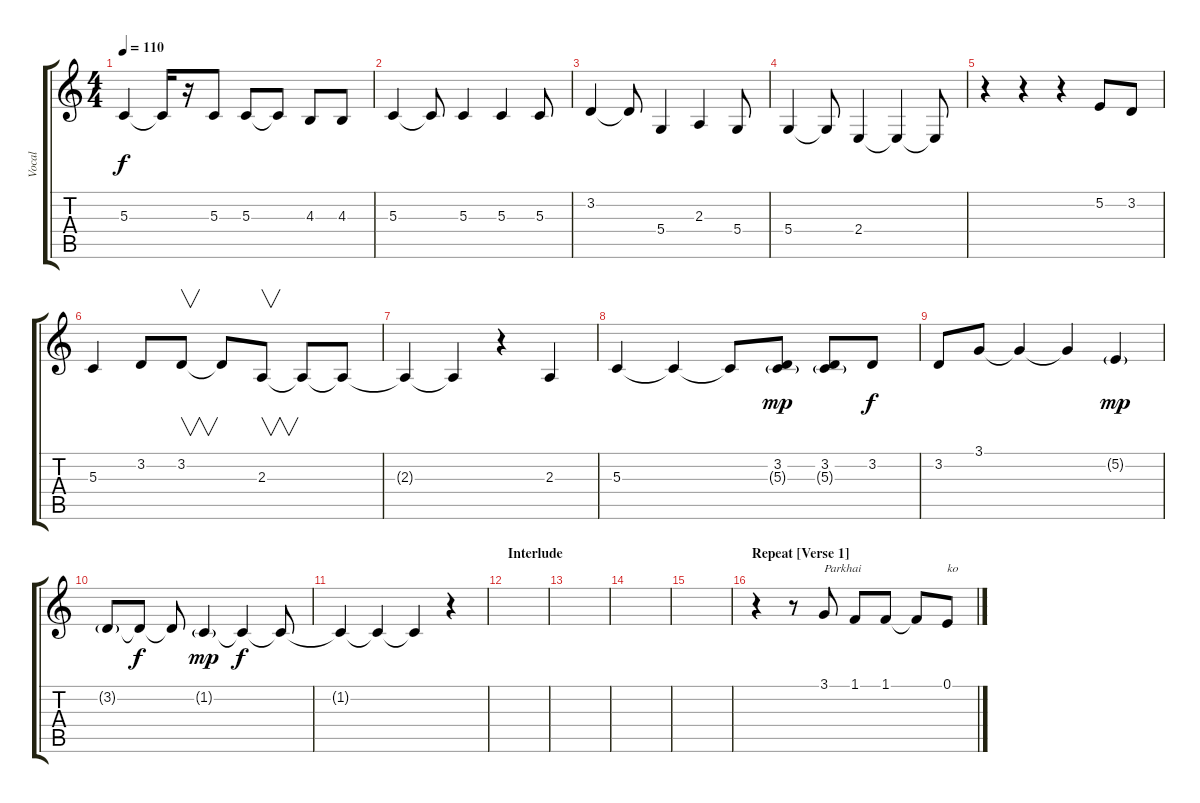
\track ("Vocal" "Vocal") {instrument bassoon}
\staff {score tabs}
\tuning (E4 B3 G3 D3 A2 E2) {hide}
\ts (4 4)
\tempo 110
\clef g2
\ks c
5.3.4{dy f} 5.3{t}.16 r.16 5.3.8 5.3.8 5.3{t}.8 4.3.8 4.3.8 |
5.3.4 5.3{t}.8 5.3.4 5.3.4 5.3.8 |
3.2.4 3.2{t}.8 5.4.4 2.3.4 5.4.8 |
5.4.4 5.4{t}.8 2.4.4 2.4{t}.4 2.4{t}.8 |
r.4 r.4 r.4 5.2.8 3.2.8 |
5.3.4 3.2.8 3.2.8{v} 3.2{t}.8 2.3.8{v} 2.3{t}.8 2.3{t}.8 |
2.3{t}.4 2.3{t}.4 r.4 2.3.4 |
5.3.4 5.3{t}.4 5.3{t}.8 (3.2 5.3{g}).8{dy mp} (3.2 5.3{g}).8 3.2.8{dy f} |
3.2.8 3.1.8 3.1{t}.4 3.1{t}.4 5.2{g}.4{dy mp} |
3.2{g}.8 3.2{t}.8{dy f} 3.2{t}.8 1.2{g}.4{dy mp} 1.2{t}.4{dy f} 1.2{t}.8 |
1.2{t}.4 1.2{t}.4 1.2{t}.4 r.4 |
\section ("" "Interlude")
|
|
|
|
\section ("" "Repeat [Verse 1]")
r.4 r.8 3.1.8{txt "Parkhai  "} 1.1.8 1.1.8 1.1{t}.8 0.1.8{txt "ko"}
